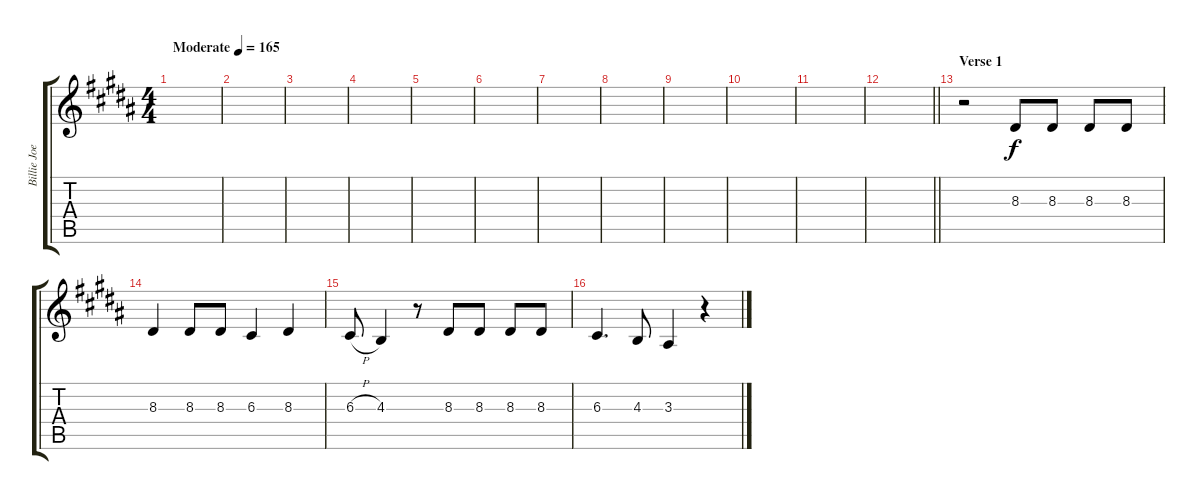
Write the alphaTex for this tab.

\track ("Billie Joe (Vocals)" "Billie Joe") {instrument lead2sawtooth}
\staff {score tabs}
\tuning (E4 B3 G3 D3 A2 E2) {hide}
\ts (4 4)
\tempo (165 "Moderate")
\clef g2
\ks b
|
|
|
|
|
|
|
|
|
|
|
\barLineRight lightlight
|
\section ("" "Verse 1")
r.2 8.3.8 8.3.8 8.3.8 8.3.8 |
8.3.4 8.3.8 8.3.8 6.3.4 8.3.4 |
6.3{h}.8 4.3.4 r.8 8.3.8 8.3.8 8.3.8 8.3.8 |
6.3.4{d} 4.3.8 3.3.4 r.4
